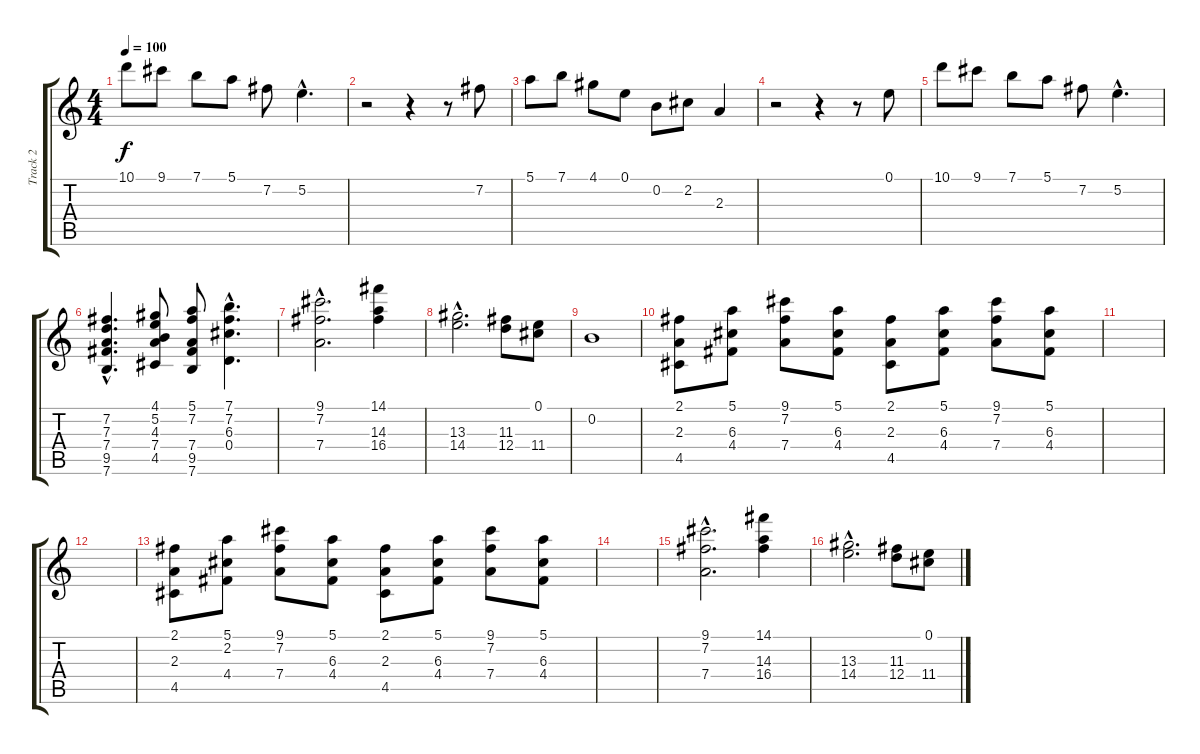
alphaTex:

\track ("Track 2" "Track 2") {instrument acousticguitarsteel}
\staff {score tabs}
\tuning (E4 B3 G3 D3 A2 E2) {hide}
\ts (4 4)
\tempo 100
\clef g2
\ks c
10.1.8{dy f} 9.1.8 7.1.8 5.1.8 7.2.8 5.2{hac}.4{d} |
r.2 r.4 r.8 7.2.8 |
5.1.8 7.1.8 4.1.8 0.1.8 0.2.8 2.2.8 2.3.4 |
r.2 r.4 r.8 0.1.8 |
10.1.8 9.1.8 7.1.8 5.1.8 7.2.8 5.2{hac}.4{d} |
(7.2{hac} 7.3{hac} 7.4{hac} 9.5{hac} 7.6{hac}).4{d} (4.1 5.2 4.3 7.4 4.5).8 (5.1 7.2 7.4 9.5 7.6).8 (7.1{hac} 7.2{hac} 6.3{hac} 0.4{hac}).4{d} |
(9.1{hac} 7.2{hac} 7.4{hac}).2{d} (14.1 14.3 16.4).4 |
(13.3{hac} 14.4{hac}).2{d} (11.3 12.4).8 (0.1 11.4).8 |
0.2.1 |
(2.1 2.3 4.5).8 (5.1 6.3 4.4).8 (9.1 7.2 7.4).8 (5.1 6.3 4.4).8 (2.1 2.3 4.5).8 (5.1 6.3 4.4).8 (9.1 7.2 7.4).8 (5.1 6.3 4.4).8 |
|
|
(2.1 2.3 4.5).8 (5.1 2.2 4.4).8 (9.1 7.2 7.4).8 (5.1 6.3 4.4).8 (2.1 2.3 4.5).8 (5.1 6.3 4.4).8 (9.1 7.2 7.4).8 (5.1 6.3 4.4).8 |
|
(9.1{hac} 7.2{hac} 7.4{hac}).2{d} (14.1 14.3 16.4).4 |
(13.3{hac} 14.4{hac}).2{d} (11.3 12.4).8 (0.1 11.4).8
